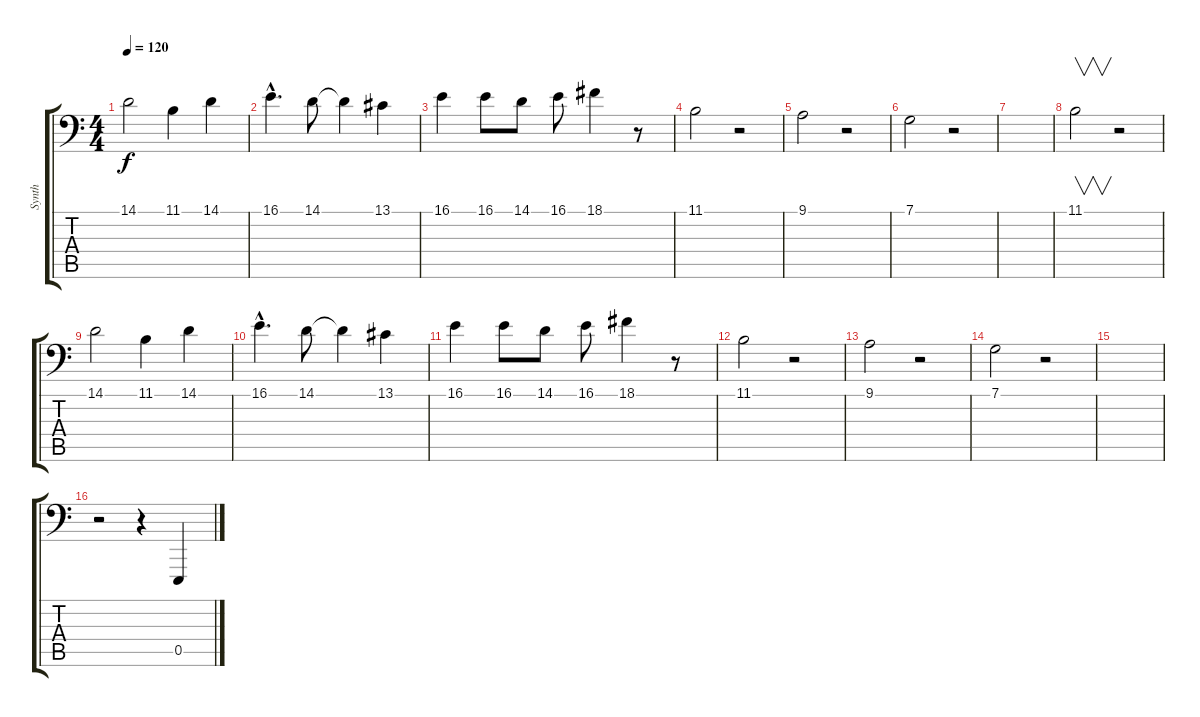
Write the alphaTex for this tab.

\track ("Synth" "Synth") {instrument synthbrass1}
\staff {score tabs}
\tuning (C3 G2 D2 A1 E1 B0) {hide}
\ts (4 4)
\tempo 120
\clef f4
\ks c
14.1.2{dy f} 11.1.4 14.1.4 |
16.1{hac}.4{d} 14.1.8 14.1{t}.4 13.1.4 |
16.1.4 16.1.8 14.1.8 16.1.8 18.1.4 r.8 |
11.1.2 r.2 |
9.1.2 r.2 |
7.1.2 r.2 |
|
11.1.2{v} r.2 |
14.1.2 11.1.4 14.1.4 |
16.1{hac}.4{d} 14.1.8 14.1{t}.4 13.1.4 |
16.1.4 16.1.8 14.1.8 16.1.8 18.1.4 r.8 |
11.1.2 r.2 |
9.1.2 r.2 |
7.1.2 r.2 |
|
r.2 r.4 0.5.4
